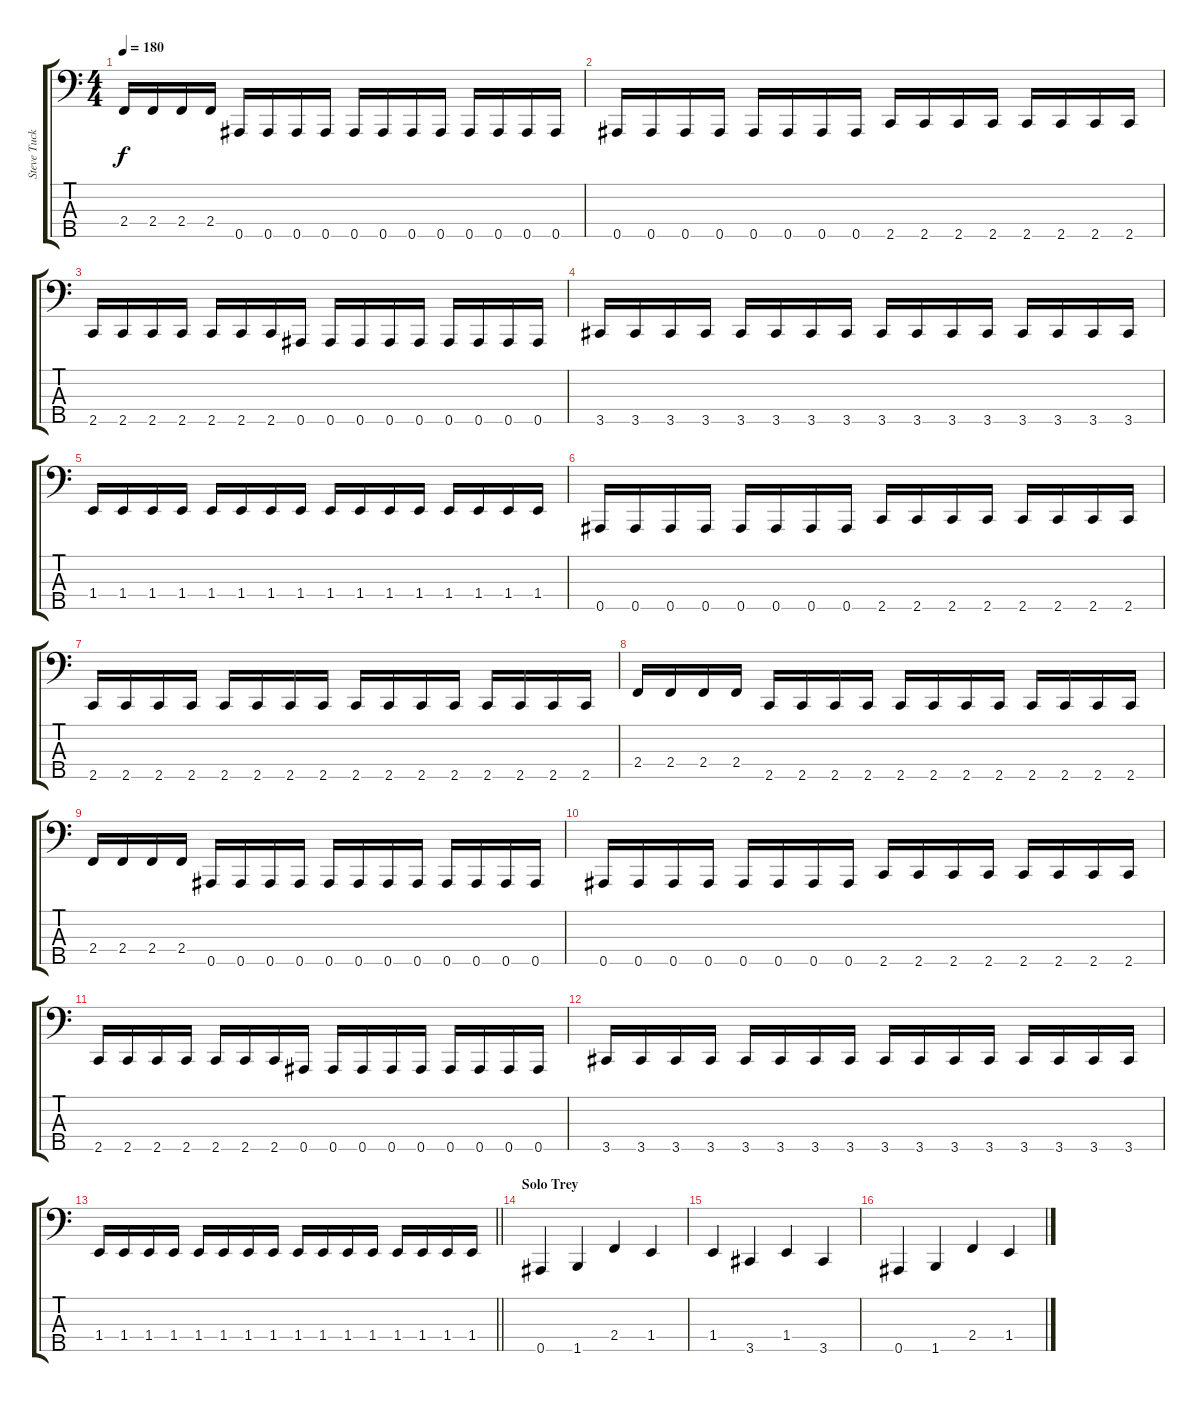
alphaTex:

\track ("Steve Tucker" "Steve Tuck") {instrument electricbasspick}
\staff {score tabs}
\tuning (Gb2 Db2 Ab1 Eb1 Bb0) {hide}
\ts (4 4)
\tempo 180
\clef f4
\ks c
2.4.16{dy f} 2.4.16 2.4.16 2.4.16 0.5.16 0.5.16 0.5.16 0.5.16 0.5.16 0.5.16 0.5.16 0.5.16 0.5.16 0.5.16 0.5.16 0.5.16 |
0.5.16 0.5.16 0.5.16 0.5.16 0.5.16 0.5.16 0.5.16 0.5.16 2.5.16 2.5.16 2.5.16 2.5.16 2.5.16 2.5.16 2.5.16 2.5.16 |
2.5.16 2.5.16 2.5.16 2.5.16 2.5.16 2.5.16 2.5.16 0.5.16 0.5.16 0.5.16 0.5.16 0.5.16 0.5.16 0.5.16 0.5.16 0.5.16 |
3.5.16 3.5.16 3.5.16 3.5.16 3.5.16 3.5.16 3.5.16 3.5.16 3.5.16 3.5.16 3.5.16 3.5.16 3.5.16 3.5.16 3.5.16 3.5.16 |
1.4.16 1.4.16 1.4.16 1.4.16 1.4.16 1.4.16 1.4.16 1.4.16 1.4.16 1.4.16 1.4.16 1.4.16 1.4.16 1.4.16 1.4.16 1.4.16 |
0.5.16 0.5.16 0.5.16 0.5.16 0.5.16 0.5.16 0.5.16 0.5.16 2.5.16 2.5.16 2.5.16 2.5.16 2.5.16 2.5.16 2.5.16 2.5.16 |
2.5.16 2.5.16 2.5.16 2.5.16 2.5.16 2.5.16 2.5.16 2.5.16 2.5.16 2.5.16 2.5.16 2.5.16 2.5.16 2.5.16 2.5.16 2.5.16 |
2.4.16 2.4.16 2.4.16 2.4.16 2.5.16 2.5.16 2.5.16 2.5.16 2.5.16 2.5.16 2.5.16 2.5.16 2.5.16 2.5.16 2.5.16 2.5.16 |
2.4.16 2.4.16 2.4.16 2.4.16 0.5.16 0.5.16 0.5.16 0.5.16 0.5.16 0.5.16 0.5.16 0.5.16 0.5.16 0.5.16 0.5.16 0.5.16 |
0.5.16 0.5.16 0.5.16 0.5.16 0.5.16 0.5.16 0.5.16 0.5.16 2.5.16 2.5.16 2.5.16 2.5.16 2.5.16 2.5.16 2.5.16 2.5.16 |
2.5.16 2.5.16 2.5.16 2.5.16 2.5.16 2.5.16 2.5.16 0.5.16 0.5.16 0.5.16 0.5.16 0.5.16 0.5.16 0.5.16 0.5.16 0.5.16 |
3.5.16 3.5.16 3.5.16 3.5.16 3.5.16 3.5.16 3.5.16 3.5.16 3.5.16 3.5.16 3.5.16 3.5.16 3.5.16 3.5.16 3.5.16 3.5.16 |
\barLineRight lightlight
1.4.16 1.4.16 1.4.16 1.4.16 1.4.16 1.4.16 1.4.16 1.4.16 1.4.16 1.4.16 1.4.16 1.4.16 1.4.16 1.4.16 1.4.16 1.4.16 |
\section ("" "Solo Trey")
0.5.4 1.5.4 2.4.4 1.4.4 |
1.4.4 3.5.4 1.4.4 3.5.4 |
0.5.4 1.5.4 2.4.4 1.4.4
